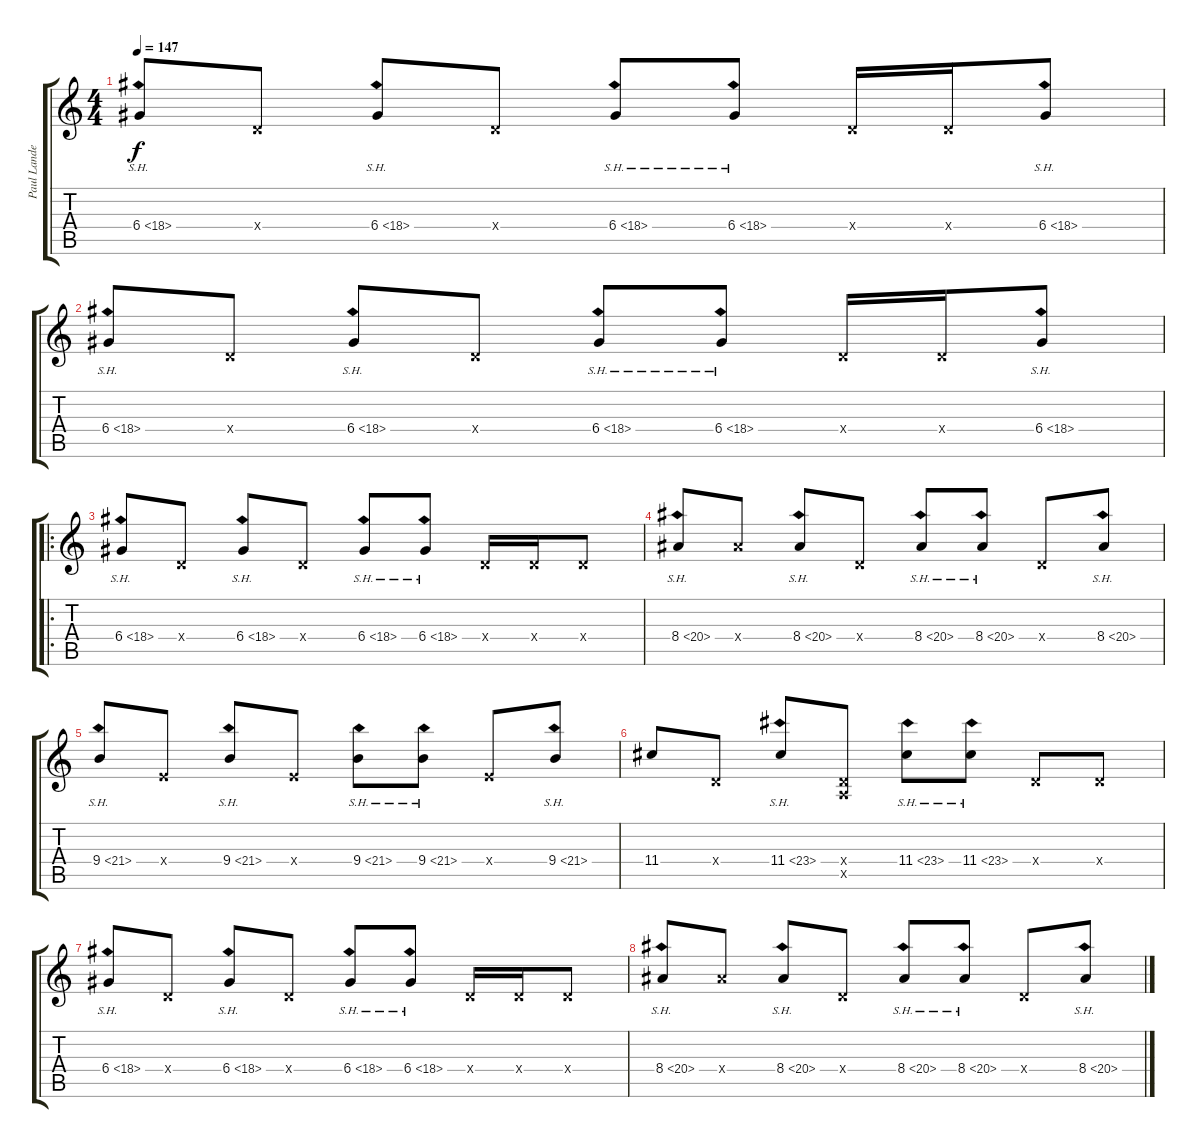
\track ("Paul Landers (Guitar 2)" "Paul Lande") {instrument distortionguitar}
\staff {score tabs}
\tuning (E4 B3 G3 D3 A2 D2) {hide}
\ts (4 4)
\tempo 147
\clef g2
\ks c
6.4{sh 12}.8{dy f volume 11} 0.4{x}.8 6.4{sh 12}.8 0.4{x}.8 6.4{sh 12}.8 6.4{sh 12}.8 0.4{x}.16 0.4{x}.16 6.4{sh 12}.8 |
6.4{sh 12}.8{volume 11} 0.4{x}.8 6.4{sh 12}.8 0.4{x}.8 6.4{sh 12}.8 6.4{sh 12}.8 0.4{x}.16 0.4{x}.16 6.4{sh 12}.8 |
\ro
6.4{sh 12}.8{volume 11} 0.4{x}.8 6.4{sh 12}.8 0.4{x}.8 6.4{sh 12}.8 6.4{sh 12}.8 0.4{x}.16 0.4{x}.16 0.4{x}.8 |
8.4{sh 12}.8 8.4{x}.8 8.4{sh 12}.8 0.4{x}.8 8.4{sh 12}.8 8.4{sh 12}.8 0.4{x}.8 8.4{sh 12}.8 |
9.4{sh 12}.8 2.4{x}.8 9.4{sh 12}.8 2.4{x}.8 9.4{sh 12}.8 9.4{sh 12}.8 2.4{x}.8 9.4{sh 12}.8 |
11.4.8 0.4{x}.8 11.4{sh 12}.8 (0.4{x} 0.5{x}).8 11.4{sh 12}.8 11.4{sh 12}.8 0.4{x}.8 0.4{x}.8 |
6.4{sh 12}.8 0.4{x}.8 6.4{sh 12}.8 0.4{x}.8 6.4{sh 12}.8 6.4{sh 12}.8 0.4{x}.16 0.4{x}.16 0.4{x}.8 |
8.4{sh 12}.8 8.4{x}.8 8.4{sh 12}.8 0.4{x}.8 8.4{sh 12}.8 8.4{sh 12}.8 0.4{x}.8 8.4{sh 12}.8
